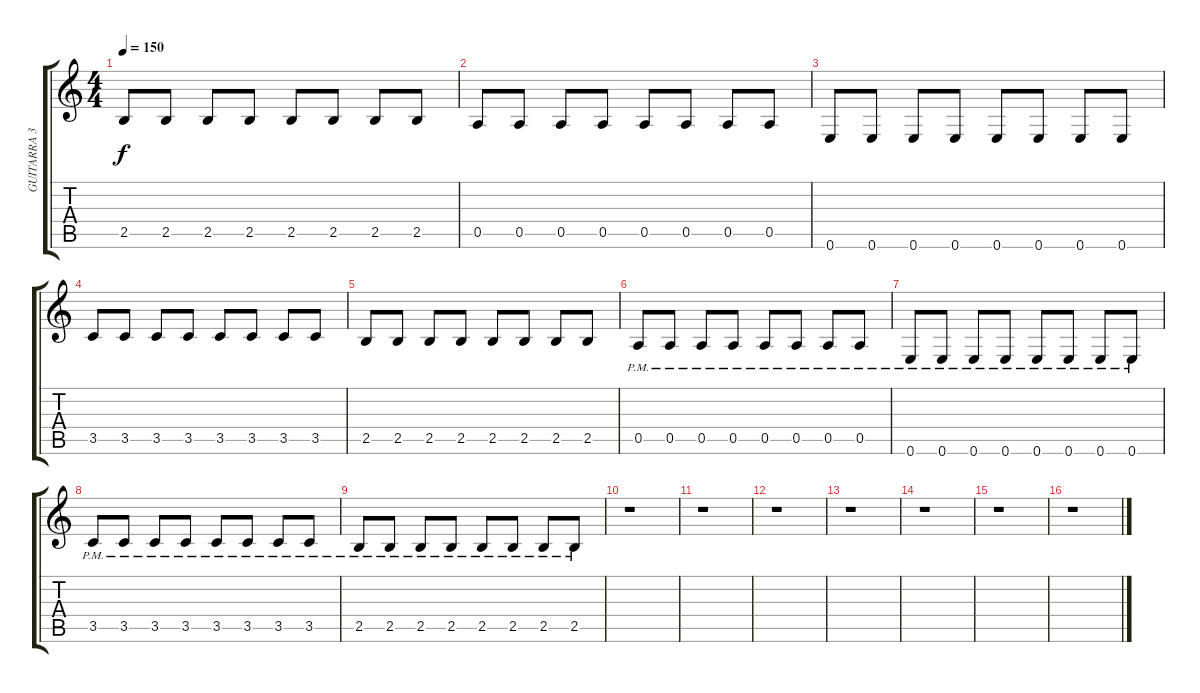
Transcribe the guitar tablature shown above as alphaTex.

\track ("GUITARRA 3" "GUITARRA 3") {instrument acousticguitarsteel}
\staff {score tabs}
\tuning (E4 B3 G3 D3 A2 E2) {hide}
\ts (4 4)
\tempo 150
\clef g2
\ks c
2.5.8{dy f} 2.5.8 2.5.8 2.5.8 2.5.8 2.5.8 2.5.8 2.5.8 |
0.5.8 0.5.8 0.5.8 0.5.8 0.5.8 0.5.8 0.5.8 0.5.8 |
0.6.8 0.6.8 0.6.8 0.6.8 0.6.8 0.6.8 0.6.8 0.6.8 |
3.5.8 3.5.8 3.5.8 3.5.8 3.5.8 3.5.8 3.5.8 3.5.8 |
2.5.8 2.5.8 2.5.8 2.5.8 2.5.8 2.5.8 2.5.8 2.5.8 |
0.5{pm}.8 0.5{pm}.8 0.5{pm}.8 0.5{pm}.8 0.5{pm}.8 0.5{pm}.8 0.5{pm}.8 0.5{pm}.8 |
0.6{pm}.8 0.6{pm}.8 0.6{pm}.8 0.6{pm}.8 0.6{pm}.8 0.6{pm}.8 0.6{pm}.8 0.6{pm}.8 |
3.5{pm}.8 3.5{pm}.8 3.5{pm}.8 3.5{pm}.8 3.5{pm}.8 3.5{pm}.8 3.5{pm}.8 3.5{pm}.8 |
2.5{pm}.8 2.5{pm}.8 2.5{pm}.8 2.5{pm}.8 2.5{pm}.8 2.5{pm}.8 2.5{pm}.8 2.5{pm}.8 |
r.1 |
r.1 |
r.1 |
r.1 |
r.1 |
r.1 |
r.1
